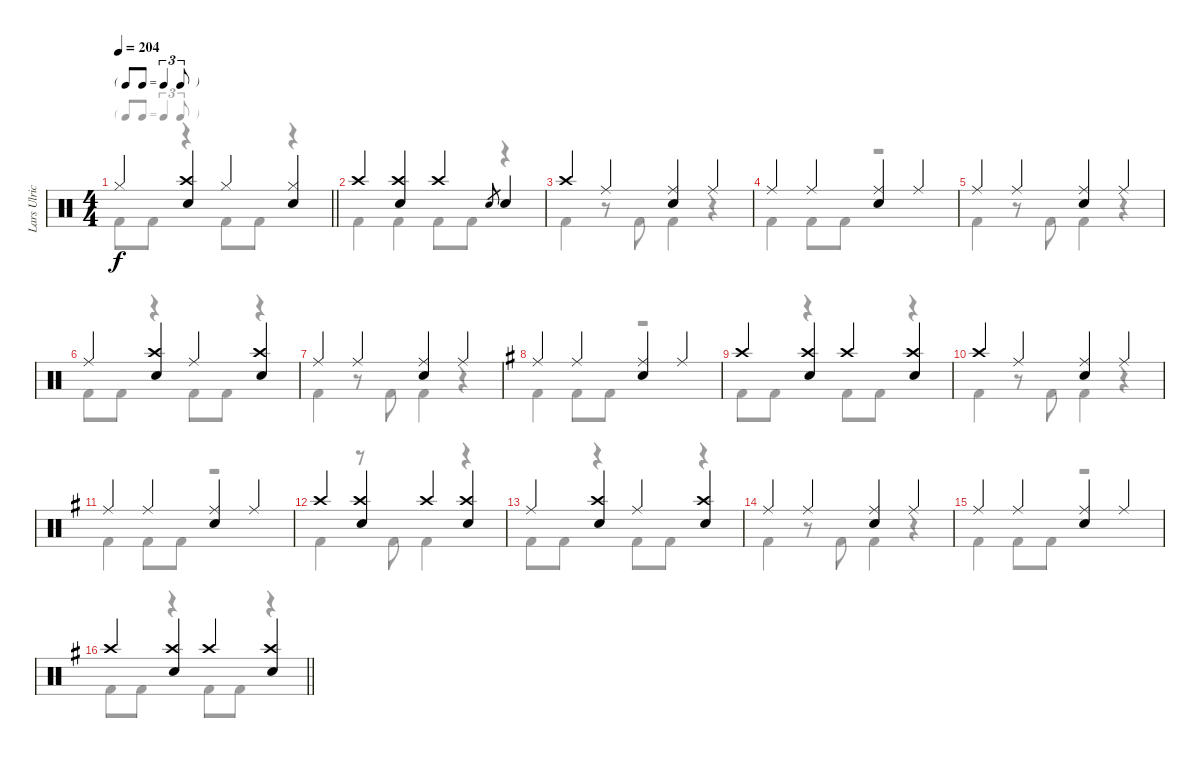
\track ("Lars Ulrich" "Lars Ulric") {instrument percussion}
\staff {score}
\articulation defaults
\voice
\ts (4 4)
\tf triplet8th
\tempo 204
\clef neutral
\barLineRight lightlight
\ks c "Hi-Hat (closed)".4{dy f}
("Crash high (hit)" "Snare (hit) 2").4 "Hi-Hat (closed)".4 ("Hi-Hat (closed)" "Snare (hit) 2").4 |
"Crash high (hit)".4 ("Crash high (hit)" "Snare (hit) 2").4 "Crash high (hit)".4 "Snare (hit) 2"{h}.8{gr} "Snare (hit) 2".4 |
"Crash high (hit)".4 "Ride (middle)".4 ("Ride (middle)" "Snare (hit) 2").4 "Ride (middle)".4 |
"Ride (middle)".4 "Ride (middle)".4 ("Ride (middle)" "Snare (hit) 2").4 "Ride (middle)".4 |
"Ride (middle)".4 "Ride (middle)".4 ("Ride (middle)" "Snare (hit) 2").4 "Ride (middle)".4 |
"Ride (middle)".4 ("Crash high (hit)" "Snare (hit) 2").4 "Ride (middle)".4 ("Crash high (hit)" "Snare (hit) 2").4 |
"Ride (middle)".4 "Ride (middle)".4 ("Ride (middle)" "Snare (hit) 2").4 "Ride (middle)".4 |
\ks eminor "Ride (middle)".4 "Ride (middle)".4
("Ride (middle)" "Snare (hit) 2").4 "Ride (middle)".4 |
"Crash high (hit)".4 ("Crash high (hit)" "Snare (hit) 2").4 "Crash high (hit)".4 ("Crash high (hit)" "Snare (hit) 2").4 |
"Crash high (hit)".4 "Ride (middle)".4 ("Ride (middle)" "Snare (hit) 2").4 "Ride (middle)".4 |
"Ride (middle)".4 "Ride (middle)".4 ("Ride (middle)" "Snare (hit) 2").4 "Ride (middle)".4 |
"Crash high (hit)".4 ("Crash high (hit)" "Snare (hit) 2").4 "Crash high (hit)".4 ("Crash high (hit)" "Snare (hit) 2").4 |
"Ride (middle)".4 ("Crash high (hit)" "Snare (hit) 2").4 "Ride (middle)".4 ("Crash high (hit)" "Snare (hit) 2").4 |
"Ride (middle)".4 "Ride (middle)".4 ("Ride (middle)" "Snare (hit) 2").4 "Ride (middle)".4 |
"Ride (middle)".4 "Ride (middle)".4 ("Ride (middle)" "Snare (hit) 2").4 "Ride (middle)".4 |
\barLineRight lightlight "Crash high (hit)".4
("Crash high (hit)" "Snare (hit) 2").4 "Crash high (hit)".4 ("Crash high (hit)" "Snare (hit) 2").4
\voice
\clef neutral
\ottava regular
\simile none
\barLineRight lightlight
\ks c "Kick (hit) 2".8{dy f} "Kick (hit) 2".8
r.4 "Kick (hit) 2".8 "Kick (hit) 2".8 r.4 |
"Kick (hit) 2".4 "Kick (hit) 2".4 "Kick (hit) 2".8 "Kick (hit) 2".8 r.4 |
"Kick (hit) 2".4 r.8 "Kick (hit) 2".8 "Kick (hit) 2".4 r.4 |
"Kick (hit) 2".4 "Kick (hit) 2".8 "Kick (hit) 2".8 r.2 |
"Kick (hit) 2".4 r.8 "Kick (hit) 2".8 "Kick (hit) 2".4 r.4 |
"Kick (hit) 2".8 "Kick (hit) 2".8 r.4 "Kick (hit) 2".8 "Kick (hit) 2".8 r.4 |
"Kick (hit) 2".4 r.8 "Kick (hit) 2".8 "Kick (hit) 2".4 r.4 |
\ks eminor "Kick (hit) 2".4 "Kick (hit) 2".8 "Kick (hit) 2".8
r.2 |
"Kick (hit) 2".8 "Kick (hit) 2".8 r.4 "Kick (hit) 2".8 "Kick (hit) 2".8 r.4 |
"Kick (hit) 2".4 r.8 "Kick (hit) 2".8 "Kick (hit) 2".4 r.4 |
"Kick (hit) 2".4 "Kick (hit) 2".8 "Kick (hit) 2".8 r.2 |
"Kick (hit) 2".4 r.8 "Kick (hit) 2".8 "Kick (hit) 2".4 r.4 |
"Kick (hit) 2".8 "Kick (hit) 2".8 r.4 "Kick (hit) 2".8 "Kick (hit) 2".8 r.4 |
"Kick (hit) 2".4 r.8 "Kick (hit) 2".8 "Kick (hit) 2".4 r.4 |
"Kick (hit) 2".4 "Kick (hit) 2".8 "Kick (hit) 2".8 r.2 |
\barLineRight lightlight "Kick (hit) 2".8 "Kick (hit) 2".8
r.4 "Kick (hit) 2".8 "Kick (hit) 2".8 r.4
